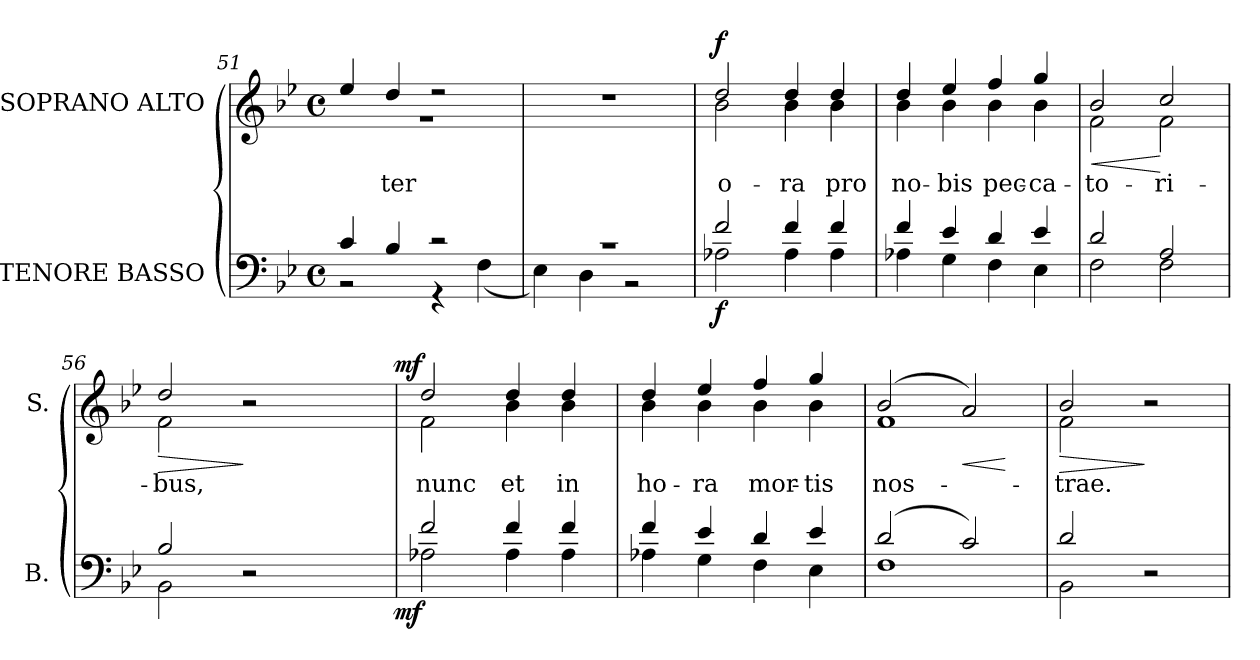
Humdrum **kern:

**kern	**dynam	**kern	**text	**dynam
*part2	*part2	*part1	*part1	*part1
*staff2	*staff2	*staff1	*staff1	*staff1
*I"TENORE BASSO	*	*I"SOPRANO ALTO	*	*
*I'B.	*	*I'S.	*	*
*clefF4	*	*clefG2	*	*
*k[b-e-]	*	*k[b-e-]	*	*
*B-:	*	*B-:	*	*
*M4/4	*	*M4/4	*	*
*met(c)	*	*met(c)	*	*
=51	=51	=51	=51	=51
*^	*	*^	*	*
4ci/	2r	.	4ee-i/	1r	.	.
!	!	!	!	!	!LO:LY:b:color=#000000	!
4B-i/	.	.	4ddi/	.	-ter	.
2r	4r	.	2r	.	.	.
.	(4Fi\	.	.	.	.	.
*	*	*	*v	*v	*	*
=52	=52	=52	=52	=52	=52
1r	4E-i\)	.	1r	.	.
.	4Di\	.	.	.	.
.	2r	.	.	.	.
!!LO:LB:g=z
=53	=53	=53	=53	=53	=53
!	!	!	!	!LO:LY:b:color=#000000	!
*	*	*	*^	*	*
2fi/	2A-Xi\	f	2ddi/	2b-i\	o-	f
!	!	!	!	!	!LO:LY:b:color=#000000	!
4fi/	4A-i\	.	4ddi/	4b-i\	-ra	.
!	!	!	!	!	!LO:LY:b:color=#000000	!
4fi/	4A-i\	.	4ddi/	4b-i\	pro	.
=54	=54	=54	=54	=54	=54	=54
!	!	!	!	!	!LO:LY:b:color=#000000	!
4fi/	4A-Xi\	.	4ddi/	4b-i\	no-	.
!	!	!	!	!	!LO:LY:b:color=#000000	!
4e-i/	4Gi\	.	4ee-i/	4b-i\	-bis	.
!	!	!	!	!	!LO:LY:b:color=#000000	!
4di/	4Fi\	.	4ffi/	4b-i\	pec-	.
!	!	!	!	!	!LO:LY:b:color=#000000	!
4e-i/	4E-i\	.	4ggi/	4b-i\	-ca-	.
=55	=55	=55	=55	=55	=55	=55
!	!	!	!	!	!LO:LY:b:color=#000000	!LO:HP:b
2di/	2Fi\	.	2b-i/	2fi\	-to-	<
!	!	!	!	!	!LO:LY:b:color=#000000	!
2Ai/	2Fi\	.	2cci/	2fi\	-ri-	[
*	*	*	*v	*v	*	*
=56	=56	=56	=56	=56	=56
*	*	*	*^	*	*
!	!	!	!	!	!LO:LY:b:color=#000000	!LO:HP:b
*	*^	*	*	*^	*	*
2B-i/	2BB-i\	2ryy	.	2ddi/	2fi\	2ryy	-bus,	>
2r	2ryy	4ryy	.	2r	2ryy	4ryy	.	]
.	.	8ryy	.	.	.	8ryy	.	.
.	.	16ryy	.	.	.	16ryy	.	.
.	.	32ryy	.	.	.	32ryy	.	.
.	.	64ryy	.	.	.	64ryy	.	.
.	.	128...ryy	.	.	.	128...ryy	.	.
.	.	1024ryy	mf	.	.	1024ryy	.	mf
*	*v	*v	*	*	*	*	*	*
*	*	*	*v	*v	*v	*	*
=57	=57	=57	=57	=57	=57
*	*^	*	*^	*	*
*	*	*	*	*	*^	*	*
!	!	!	!	!	!	!	!LO:LY:b:color=#000000	!
*	*v	*v	*	*	*	*	*	*
*	*	*	*	*v	*v	*	*
2fi/	2A-Xi\	.	2ddi/	2fi\	nunc	.
!	!	!	!	!	!LO:LY:b:color=#000000	!
4fi/	4A-i\	.	4ddi/	4b-i\	et	.
!	!	!	!	!	!LO:LY:b:color=#000000	!
4fi/	4A-i\	.	4ddi/	4b-i\	in	.
!!LO:LB:g=z	!!
=58	=58	=58	=58	=58	=58	=58
!	!	!	!	!	!LO:LY:b:color=#000000	!
4fi/	4A-Xi\	.	4ddi/	4b-i\	ho-	.
!	!	!	!	!	!LO:LY:b:color=#000000	!
4e-i/	4Gi\	.	4ee-i/	4b-i\	-ra	.
!	!	!	!	!	!LO:LY:b:color=#000000	!
4di/	4Fi\	.	4ffi/	4b-i\	mor-	.
!	!	!	!	!	!LO:LY:b:color=#000000	!
4e-i/	4E-i\	.	4ggi/	4b-i\	-tis	.
=59	=59	=59	=59	=59	=59	=59
!	!	!	!	!	!LO:LY:b:color=#000000	!
(2di/	1Fi	.	(2b-i/	1fi	nos-	.
!	!	!	!	!	!	!LO:HP:b
2ci/)	.	.	2ai/)	.	.	<
*v	*v	*	*	*	*	*
*	*	*v	*v	*	*
.	.	.	.	[
=60	=60	=60	=60	=60
*^	*	*	*	*
!	!	!	!	!LO:LY:b:color=#000000	!LO:HP:b
*	*	*	*^	*	*
2di/	2BB-i\	.	2b-i/	2fi\	-trae.	>
2r	2ryy	.	2r	2ryy	.	]
*v	*v	*	*	*	*	*
*	*	*v	*v	*	*
=	=	=	=	=
*-	*-	*-	*-	*-
